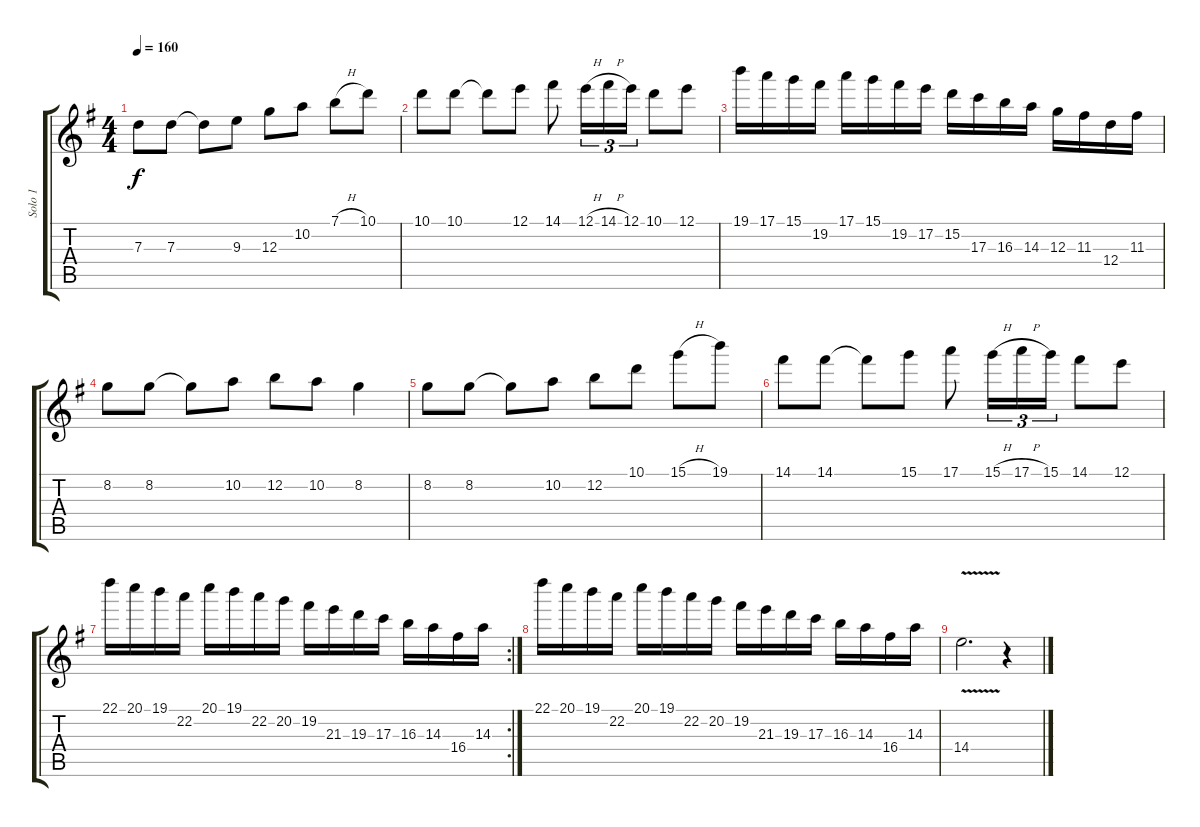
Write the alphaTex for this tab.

\track ("Solo 1" "Solo 1") {instrument distortionguitar}
\staff {score tabs}
\tuning (E4 B3 G3 D3 A2 E2) {hide}
\ts (4 4)
\tempo 160
\clef g2
\ks eminor
7.3.8{dy f} 7.3.8 7.3{t}.8 9.3.8 12.3.8 10.2.8 7.1{h}.8 10.1.8 |
10.1.8 10.1.8 10.1{t}.8 12.1.8 14.1.8 12.1{h}.16{tu (3 2)} 14.1{h}.16{tu (3 2)} 12.1.16{tu (3 2)} 10.1.8 12.1.8 |
19.1.16 17.1.16 15.1.16 19.2.16 17.1.16 15.1.16 19.2.16 17.2.16 15.2.16 17.3.16 16.3.16 14.3.16 12.3.16 11.3.16 12.4.16 11.3.16 |
8.2.8 8.2.8 8.2{t}.8 10.2.8 12.2.8 10.2.8 8.2.4 |
8.2.8 8.2.8 8.2{t}.8 10.2.8 12.2.8 10.1.8 15.1{h}.8 19.1.8 |
14.1.8 14.1.8 14.1{t}.8 15.1.8 17.1.8 15.1{h}.16{tu (3 2)} 17.1{h}.16{tu (3 2)} 15.1.16{tu (3 2)} 14.1.8 12.1.8 |
\rc 2
22.1.16 20.1.16 19.1.16 22.2.16 20.1.16 19.1.16 22.2.16 20.2.16 19.2.16 21.3.16 19.3.16 17.3.16 16.3.16 14.3.16 16.4.16 14.3.16 |
22.1.16 20.1.16 19.1.16 22.2.16 20.1.16 19.1.16 22.2.16 20.2.16 19.2.16 21.3.16 19.3.16 17.3.16 16.3.16 14.3.16 16.4.16 14.3.16 |
14.4{v}.2{d} r.4
